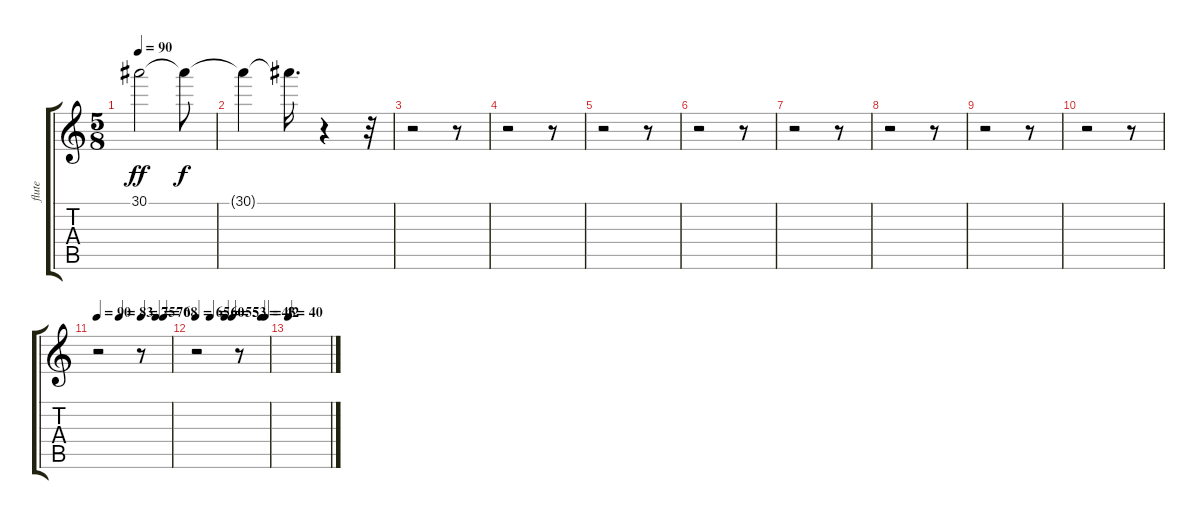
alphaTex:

\track ("flute" "flute") {instrument whistle}
\staff {score tabs}
\tuning (E4 B3 G3 D3 A2 E2) {hide}
\ts (5 8)
\tempo 90
\clef g2
\ks c
30.1.2{dy ff} 30.1{t}.8{dy f} |
30.1{t}.4 30.1{t}.16{d} r.4 r.32 |
r.2 r.8 |
r.2 r.8 |
r.2 r.8 |
r.2 r.8 |
r.2 r.8 |
r.2 r.8 |
r.2 r.8 |
r.2 r.8 |
\tempo 90
\tempo (83 0.3)
\tempo (75 0.6)
\tempo (70 0.8)
\tempo (68 0.9)
r.2 r.8 |
\tempo 65
\tempo (60 0.2)
\tempo (55 0.4)
\tempo (53 0.5)
\tempo (43 0.9)
\tempo (42 0.95)
r.2 r.8 |
\tempo 40
